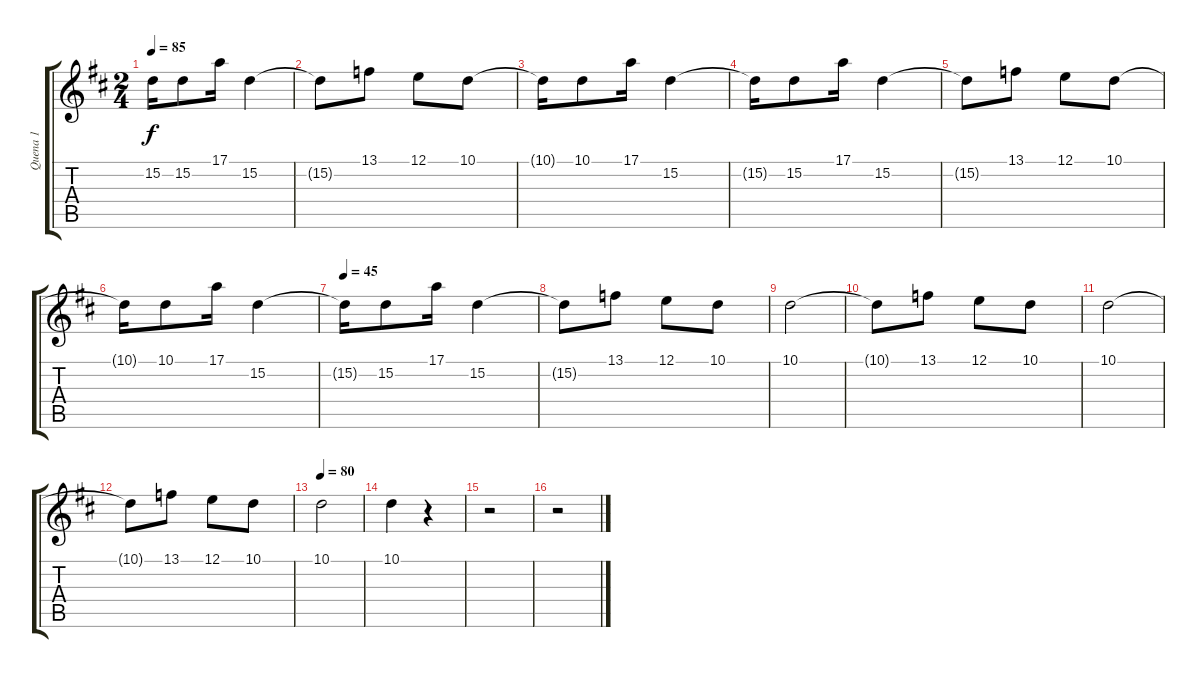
\track ("Quena 1" "Quena 1") {instrument piccolo}
\staff {score tabs}
\tuning (E4 B3 G3 D3 A2 E2) {hide}
\ts (2 4)
\tempo 85
\clef g2
\ks d
15.2.16{dy f} 15.2.8 17.1.16 15.2.4 |
15.2{t}.8 13.1.8 12.1.8 10.1.8 |
10.1{t}.16 10.1.8 17.1.16 15.2.4 |
15.2{t}.16 15.2.8 17.1.16 15.2.4 |
15.2{t}.8 13.1.8 12.1.8 10.1.8 |
10.1{t}.16 10.1.8 17.1.16 15.2.4 |
\tempo 45
15.2{t}.16 15.2.8 17.1.16 15.2.4 |
15.2{t}.8 13.1.8 12.1.8 10.1.8 |
10.1.2 |
10.1{t}.8 13.1.8 12.1.8 10.1.8 |
10.1.2 |
10.1{t}.8 13.1.8 12.1.8 10.1.8 |
\tempo 80
10.1.2 |
10.1.4 r.4 |
r.2 |
r.2
